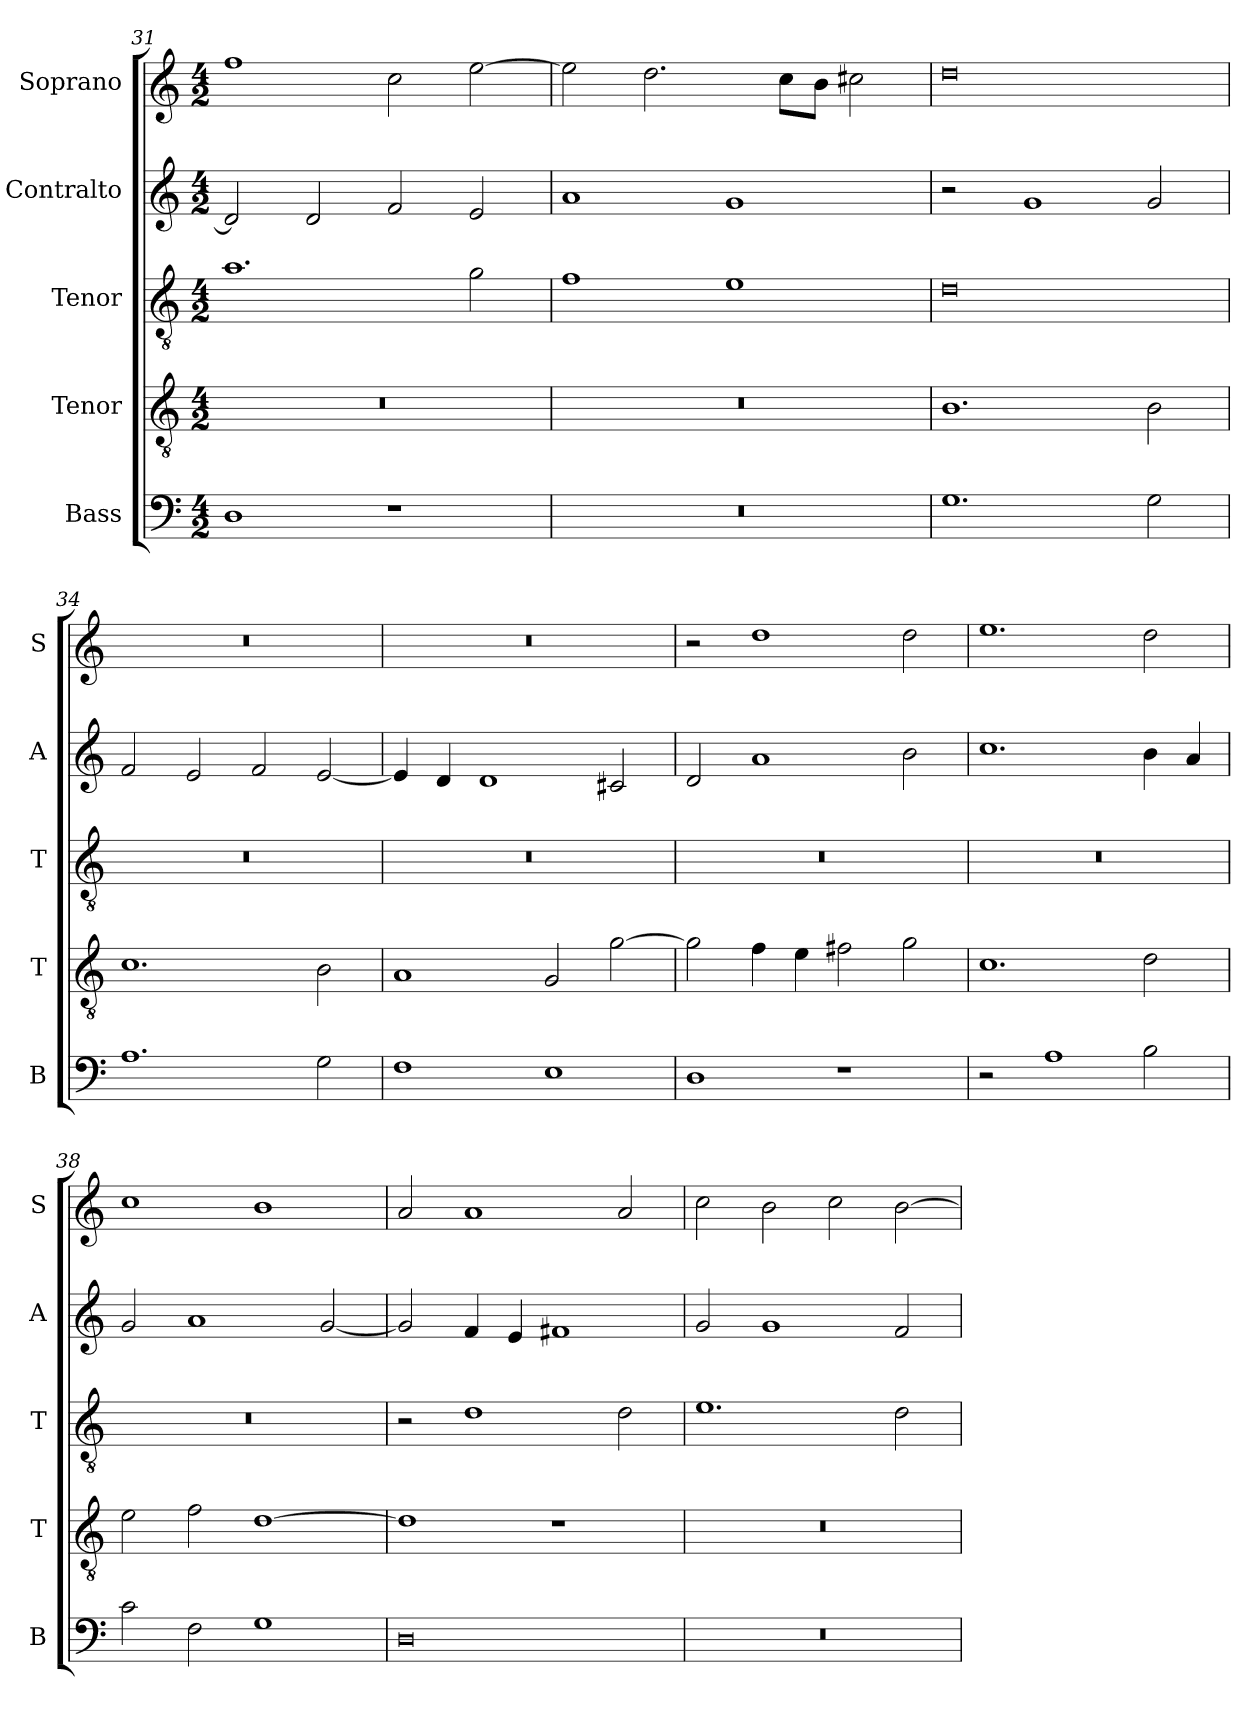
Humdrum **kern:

**kern	**kern	**kern	**kern	**kern
*part5	*part4	*part3	*part2	*part1
*staff5	*staff4	*staff3	*staff2	*staff1
*I"Bass	*I"Tenor	*I"Tenor	*I"Contralto	*I"Soprano
*I'B	*I'T	*I'T	*I'A	*I'S
*clefF4	*clefGv2	*clefGv2	*clefG2	*clefG2
*k[]	*k[]	*k[]	*k[]	*k[]
*G:mix	*G:mix	*G:mix	*G:mix	*G:mix
*M4/2	*M4/2	*M4/2	*M4/2	*M4/2
=31	=31	=31	=31	=31
1D	0r	1.a	2d]	1ff
.	.	.	2d	.
1r	.	.	2f	2cc
.	.	2g	2e	[2ee
=32	=32	=32	=32	=32
0r	0r	1f	1a	2ee]
.	.	.	.	2.dd
.	.	1e	1g	.
.	.	.	.	8cc\L
.	.	.	.	8b\J
.	.	.	.	2cc#X
=33	=33	=33	=33	=33
1.G	1.B	0d	2r	0dd
.	.	.	1g	.
2G	2B	.	2g	.
=34	=34	=34	=34	=34
1.A	1.c	0r	2f	0r
.	.	.	2e	.
.	.	.	2f	.
2G	2B	.	[2e	.
=35	=35	=35	=35	=35
1F	1A	0r	4e]	0r
.	.	.	4d	.
.	.	.	1d	.
1E	2G	.	.	.
.	[2g	.	2c#X	.
=36	=36	=36	=36	=36
1D	2g]	0r	2d	2r
.	4f	.	1a	1dd
.	4e	.	.	.
1r	2f#X	.	.	.
.	2g	.	2b	2dd
=37	=37	=37	=37	=37
2r	1.c	0r	1.cc	1.ee
1A	.	.	.	.
2B	2d	.	4b	2dd
.	.	.	4a	.
=38	=38	=38	=38	=38
2c	2e	0r	2g	1cc
2F	2f	.	1a	.
1G	[1d	.	.	1b
.	.	.	[2g	.
=39	=39	=39	=39	=39
0D	1d]	2r	2g]	2a
.	.	1d	4f	1a
.	.	.	4e	.
.	1r	.	1f#X	.
.	.	2d	.	2a
=40	=40	=40	=40	=40
0r	0r	1.e	2g	2cc
.	.	.	1g	2b
.	.	.	.	2cc
.	.	2d	2f	[2b
=	=	=	=	=
*-	*-	*-	*-	*-
